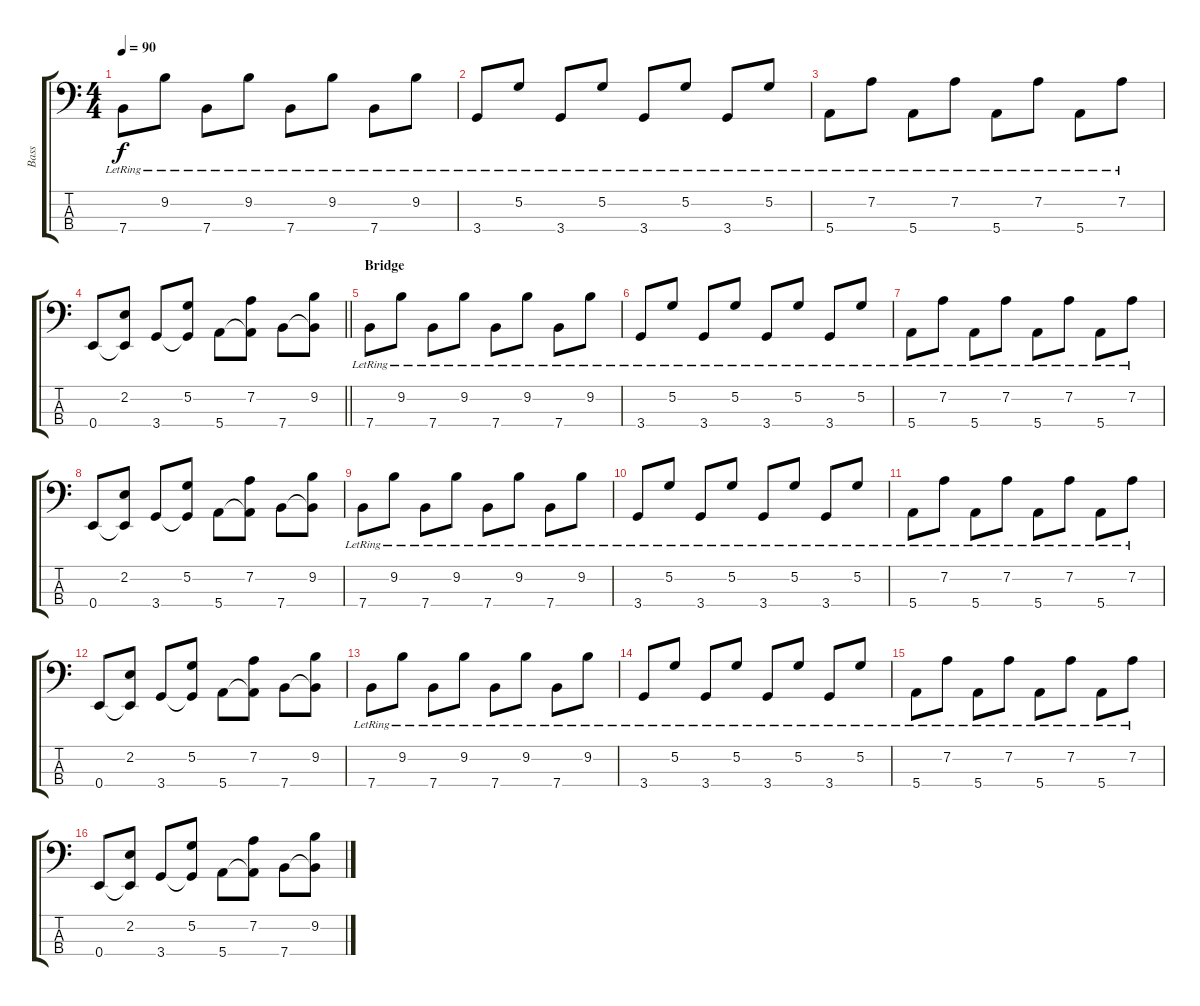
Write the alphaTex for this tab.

\track ("Bass" "Bass") {instrument electricbassfinger}
\staff {score tabs}
\tuning (G2 D2 A1 E1) {hide}
\ts (4 4)
\tempo 90
\clef f4
\ks c
7.4{lr}.8{dy f} 9.2{lr}.8 7.4{lr}.8 9.2{lr}.8 7.4{lr}.8 9.2{lr}.8 7.4{lr}.8 9.2{lr}.8 |
3.4{lr}.8 5.2{lr}.8 3.4{lr}.8 5.2{lr}.8 3.4{lr}.8 5.2{lr}.8 3.4{lr}.8 5.2{lr}.8 |
5.4{lr}.8 7.2{lr}.8 5.4{lr}.8 7.2{lr}.8 5.4{lr}.8 7.2{lr}.8 5.4{lr}.8 7.2{lr}.8 |
\barLineRight lightlight
0.4.8 (2.2 0.4{t}).8 3.4.8 (5.2 3.4{t}).8 5.4.8 (7.2 5.4{t}).8 7.4.8 (9.2 7.4{t}).8 |
\section ("" "Bridge")
7.4{lr}.8 9.2{lr}.8 7.4{lr}.8 9.2{lr}.8 7.4{lr}.8 9.2{lr}.8 7.4{lr}.8 9.2{lr}.8 |
3.4{lr}.8 5.2{lr}.8 3.4{lr}.8 5.2{lr}.8 3.4{lr}.8 5.2{lr}.8 3.4{lr}.8 5.2{lr}.8 |
5.4{lr}.8 7.2{lr}.8 5.4{lr}.8 7.2{lr}.8 5.4{lr}.8 7.2{lr}.8 5.4{lr}.8 7.2{lr}.8 |
0.4.8 (2.2 0.4{t}).8 3.4.8 (5.2 3.4{t}).8 5.4.8 (7.2 5.4{t}).8 7.4.8 (9.2 7.4{t}).8 |
7.4{lr}.8 9.2{lr}.8 7.4{lr}.8 9.2{lr}.8 7.4{lr}.8 9.2{lr}.8 7.4{lr}.8 9.2{lr}.8 |
3.4{lr}.8 5.2{lr}.8 3.4{lr}.8 5.2{lr}.8 3.4{lr}.8 5.2{lr}.8 3.4{lr}.8 5.2{lr}.8 |
5.4{lr}.8 7.2{lr}.8 5.4{lr}.8 7.2{lr}.8 5.4{lr}.8 7.2{lr}.8 5.4{lr}.8 7.2{lr}.8 |
0.4.8 (2.2 0.4{t}).8 3.4.8 (5.2 3.4{t}).8 5.4.8 (7.2 5.4{t}).8 7.4.8 (9.2 7.4{t}).8 |
7.4{lr}.8 9.2{lr}.8 7.4{lr}.8 9.2{lr}.8 7.4{lr}.8 9.2{lr}.8 7.4{lr}.8 9.2{lr}.8 |
3.4{lr}.8 5.2{lr}.8 3.4{lr}.8 5.2{lr}.8 3.4{lr}.8 5.2{lr}.8 3.4{lr}.8 5.2{lr}.8 |
5.4{lr}.8 7.2{lr}.8 5.4{lr}.8 7.2{lr}.8 5.4{lr}.8 7.2{lr}.8 5.4{lr}.8 7.2{lr}.8 |
0.4.8 (2.2 0.4{t}).8 3.4.8 (5.2 3.4{t}).8 5.4.8 (7.2 5.4{t}).8 7.4.8 (9.2 7.4{t}).8
